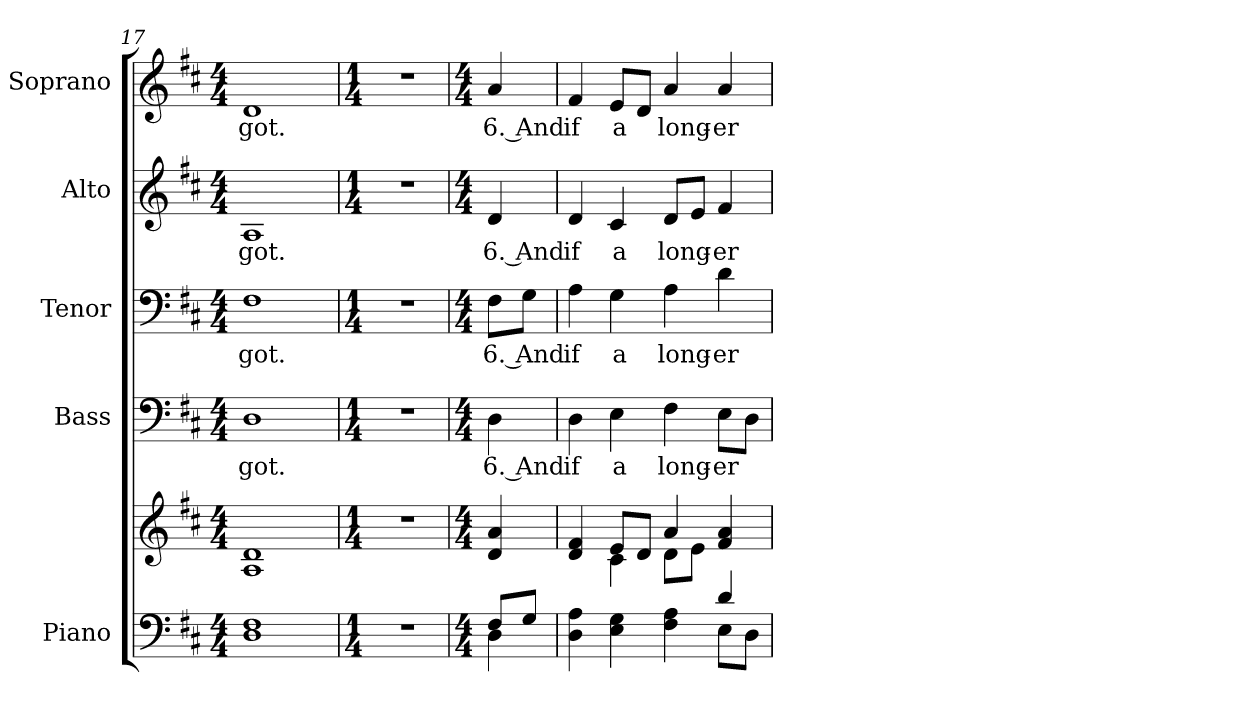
**kern	**kern	**kern	**text	**kern	**text	**kern	**text	**kern	**text
*part5	*part5	*part4	*part4	*part3	*part3	*part2	*part2	*part1	*part1
*staff6	*staff5	*staff4	*staff4	*staff3	*staff3	*staff2	*staff2	*staff1	*staff1
*I"Piano	*	*I"Bass	*	*I"Tenor	*	*I"Alto	*	*I"Soprano	*
*I'Pno.	*	*I'B.	*	*I'T.	*	*I'A.	*	*I'S.	*
!!LO:PB:g=z
*clefF4	*clefG2	*clefF4	*	*clefF4	*	*clefG2	*	*clefG2	*
*k[f#c#]	*k[f#c#]	*k[f#c#]	*	*k[f#c#]	*	*k[f#c#]	*	*k[f#c#]	*
*D:	*D:	*D:	*	*D:	*	*D:	*	*D:	*
*M4/4	*M4/4	*M4/4	*	*M4/4	*	*M4/4	*	*M4/4	*
=17	=17	=17	=17	=17	=17	=17	=17	=17	=17
!	!	!	!LO:LY:b:color=#000000	!	!	!	!	!	!
!	!	!	!	!	!LO:LY:b:color=#000000	!	!	!	!
!	!	!	!	!	!	!	!LO:LY:b:color=#000000	!	!
!	!	!	!	!	!	!	!	!	!LO:LY:b:color=#000000
1Di 1F#i	1Ai 1di	1Di	got.	1F#i	got.	1Ai	got.	1di	got.
=18	=18	=18	=18	=18	=18	=18	=18	=18	=18
*M1/4	*M1/4	*M1/4	*	*M1/4	*	*M1/4	*	*M1/4	*
!LO:N:vis=1	!LO:N:vis=1	!LO:N:vis=1	!	!LO:N:vis=1	!	!LO:N:vis=1	!	!LO:N:vis=1	!
4r	4r	4r	.	4r	.	4r	.	4r	.
!!LO:PB:g=z
=19	=19	=19	=19	=19	=19	=19	=19	=19	=19
*M4/4	*M4/4	*M4/4	*	*M4/4	*	*M4/4	*	*M4/4	*
*^	*	*	*	*	*	*	*	*	*
!	!	!	!	!LO:LY:b:color=#000000	!	!	!	!	!	!
!	!	!	!	!	!	!LO:LY:b:color=#000000	!	!	!	!
!	!	!	!	!	!	!	!	!LO:LY:b:color=#000000	!	!
!	!	!	!	!	!	!	!	!	!	!LO:LY:b:color=#000000
8F#i/L	4Di\	4di/ 4ai	4Di\	6. And	8F#i\L	6. And	4di/	6. And	4ai/	6. And
8Gi/J	.	.	.	.	8Gi\J	.	.	.	.	.
=20	=20	=20	=20	=20	=20	=20	=20	=20	=20	=20
*	*	*^	*	*	*	*	*	*	*	*
!	!	!	!	!	!LO:LY:b:color=#000000	!	!	!	!	!	!
!	!	!	!	!	!	!	!LO:LY:b:color=#000000	!	!	!	!
!	!	!	!	!	!	!	!	!	!LO:LY:b:color=#000000	!	!
!	!	!	!	!	!	!	!	!	!	!	!LO:LY:b:color=#000000
4Di\ 4Ai	2ryy	4di/ 4f#i	4ryy	4Di\	if	4Ai\	if	4di/	if	4f#i/	if
!	!	!	!	!	!LO:LY:b:color=#000000	!	!	!	!	!	!
!	!	!	!	!	!	!	!LO:LY:b:color=#000000	!	!	!	!
!	!	!	!	!	!	!	!	!	!LO:LY:b:color=#000000	!	!
!	!	!	!	!	!	!	!	!	!	!	!LO:LY:b:color=#000000
4Ei\ 4Gi	.	8ei/L	4c#i\	4Ei\	a	4Gi\	a	4c#i/	a	8ei/L	a
.	.	8di/J	.	.	.	.	.	.	.	8di/J	.
!	!	!	!	!	!LO:LY:b:color=#000000	!	!	!	!	!	!
!	!	!	!	!	!	!	!LO:LY:b:color=#000000	!	!	!	!
!	!	!	!	!	!	!	!	!	!LO:LY:b:color=#000000	!	!
!	!	!	!	!	!	!	!	!	!	!	!LO:LY:b:color=#000000
4F#i\ 4Ai	4ryy	4ai/	8di\L	4F#i\	long-	4Ai\	long-	8di/L	long-	4ai/	long-
.	.	.	8ei\J	.	.	.	.	8ei/J	.	.	.
!	!	!	!	!	!LO:LY:b:color=#000000	!	!	!	!	!	!
!	!	!	!	!	!	!	!LO:LY:b:color=#000000	!	!	!	!
!	!	!	!	!	!	!	!	!	!LO:LY:b:color=#000000	!	!
!	!	!	!	!	!	!	!	!	!	!	!LO:LY:b:color=#000000
4di/	8Ei\L	4f#i/ 4ai	4ryy	8Ei\L	-er	4di\	-er	4f#i/	-er	4ai/	-er
.	8Di\J	.	.	8Di\J	.	.	.	.	.	.	.
*v	*v	*	*	*	*	*	*	*	*	*	*
*	*v	*v	*	*	*	*	*	*	*	*
=	=	=	=	=	=	=	=	=	=
*-	*-	*-	*-	*-	*-	*-	*-	*-	*-
